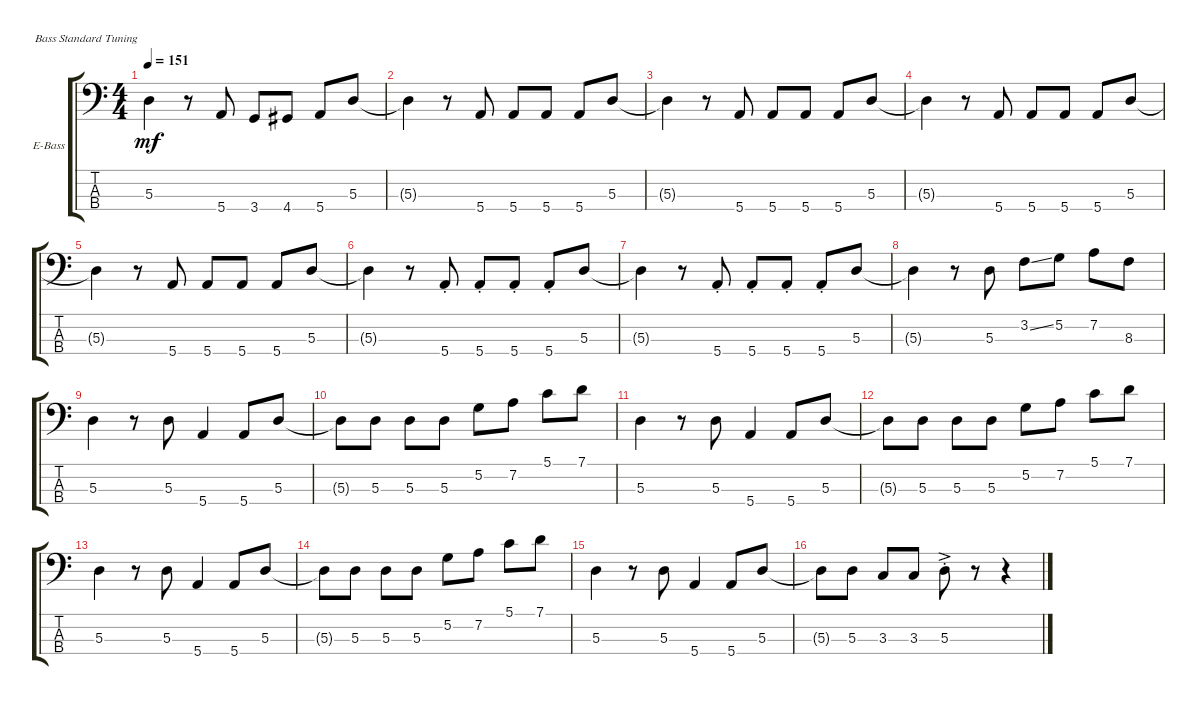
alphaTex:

\bracketExtendMode groupsimilarinstruments
\firstSystemTrackNameOrientation horizontal
\otherSystemsTrackNameOrientation horizontal
\track ("Electric Bass" "E-Bass") {instrument electricbassfinger}
\staff {score tabs}
\tuning (G2 D2 A1 E1)
\ts (4 4)
\tempo 151
\clef f4
\ks aminor
5.3.4{dy mf} r.8 5.4.8 3.4.8 4.4.8 5.4.8 5.3.8 |
5.3{t}.4 r.8 5.4.8 5.4.8 5.4.8 5.4.8 5.3.8 |
5.3{t}.4 r.8 5.4.8 5.4.8 5.4.8 5.4.8 5.3.8 |
5.3{t}.4 r.8 5.4.8 5.4.8 5.4.8 5.4.8 5.3.8 |
5.3{t}.4 r.8 5.4.8 5.4.8 5.4.8 5.4.8 5.3.8 |
5.3{t}.4 r.8 5.4{st}.8 5.4{st}.8 5.4{st}.8 5.4{st}.8 5.3.8 |
5.3{t}.4 r.8 5.4{st}.8 5.4{st}.8 5.4{st}.8 5.4{st}.8 5.3.8 |
5.3{t}.4 r.8 5.3.8 3.2{ss}.8 5.2.8 7.2.8 8.3.8 |
5.3.4 r.8 5.3.8 5.4.4 5.4.8 5.3.8 |
5.3{t}.8 5.3.8 5.3.8 5.3.8 5.2.8 7.2.8 5.1.8 7.1.8 |
5.3.4 r.8 5.3.8 5.4.4 5.4.8 5.3.8 |
5.3{t}.8 5.3.8 5.3.8 5.3.8 5.2.8 7.2.8 5.1.8 7.1.8 |
5.3.4 r.8 5.3.8 5.4.4 5.4.8 5.3.8 |
5.3{t}.8 5.3.8 5.3.8 5.3.8 5.2.8 7.2.8 5.1.8 7.1.8 |
5.3.4 r.8 5.3.8 5.4.4 5.4.8 5.3.8 |
5.3{t}.8 5.3.8 3.3.8 3.3.8 5.3{ac st}.8 r.8 r.4
